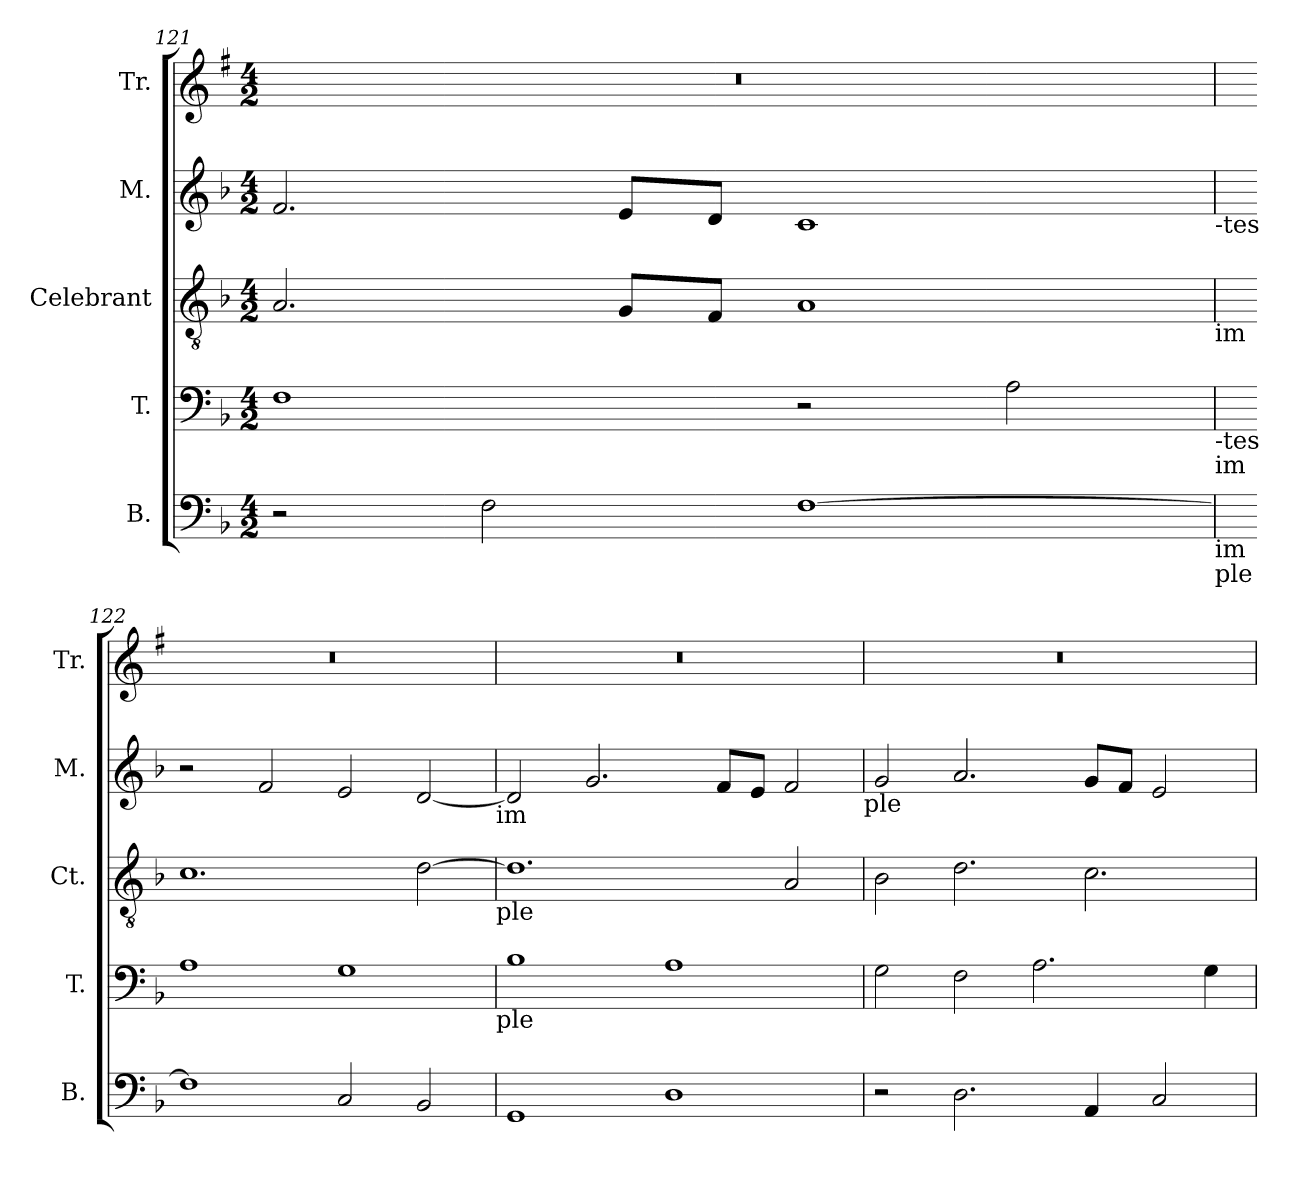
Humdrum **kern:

**kern	**kern	**kern	**kern	**kern
*part5	*part4	*part3	*part2	*part1
*staff5	*staff4	*staff3	*staff2	*staff1
*I"B.	*I"T.	*I"Celebrant	*I"M.	*I"Tr.
*I'B.	*I'T.	*I'Ct.	*I'M.	*I'Tr.
!!LO:LB:g=z
*clefF4	*clefF4	*clefGv2	*clefG2	*clefG2
*	*	*	*	*ITrd1c2
*k[b-]	*k[b-]	*k[b-]	*k[b-]	*k[b-]
*F:	*F:	*F:	*F:	*F:
*M4/2	*M4/2	*M4/2	*M4/2	*M4/2
=121	=121	=121	=121	=121
2r	1F	2.A/	2.f/	0r
2F\	.	.	.	.
.	.	8G/L	8e/L	.
.	.	8F/J	8d/J	.
[>1F	2r	1A	1c	.
.	2A\	.	.	.
!	!	!	!LO:TX:b:t=-tes	!
!	!	!LO:TX:b:t=im	!	!
!	!LO:TX:b:t=-tes	!	!	!
!	!LO:TX:b:t=im	!	!	!
!LO:TX:b:t=im	!	!	!	!
!LO:TX:b:t=ple	!	!	!	!
=122	=122	=122	=122	=122
1F]	1A	1.c	2r	0r
.	.	.	2f/	.
2C/	1G	.	2e/	.
2BB-/	.	[>2d\	[<2d/	.
!	!	!	!LO:TX:b:t=im	!
!	!	!LO:TX:b:t=ple	!	!
!	!LO:TX:b:t=ple	!	!	!
=123	=123	=123	=123	=123
1GG	1B-	1.d]	2d/]	0r
.	.	.	2.g/	.
1D	1A	.	.	.
.	.	.	8f/L	.
.	.	.	8e/J	.
.	.	2A/	2f/	.
!	!	!	!LO:TX:b:t=ple	!
=124	=124	=124	=124	=124
2r	2G\	2B-\	2g/	0r
2.D\	2F\	2.d\	2.a/	.
.	2.A\	.	.	.
4AA/	.	2.c\	8g/L	.
.	.	.	8f/J	.
2C/	.	.	2e/	.
.	4G\	.	.	.
=	=	=	=	=
*-	*-	*-	*-	*-
